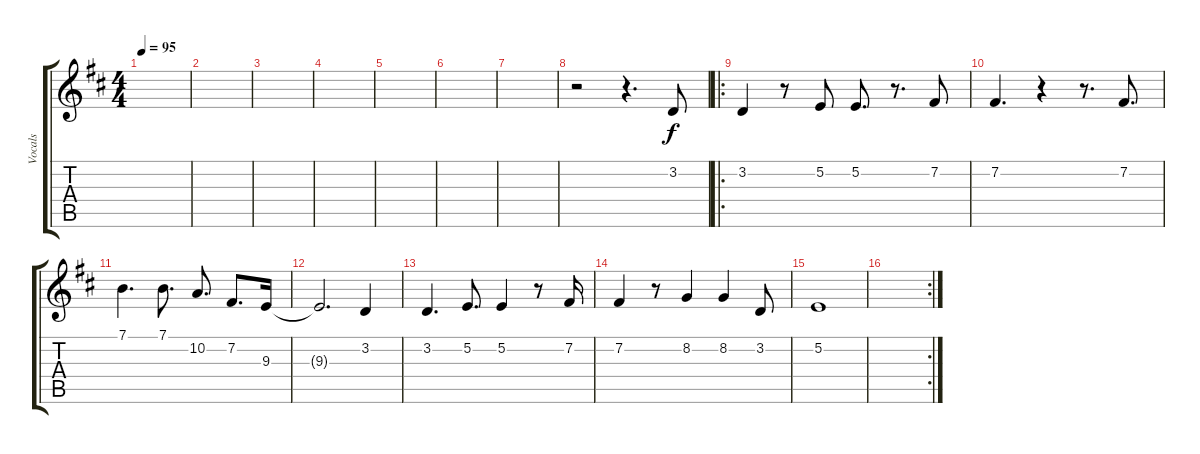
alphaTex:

\track ("Vocals" "Vocals") {instrument lead6voice}
\staff {score tabs}
\tuning (E4 B3 G3 D3 A2 E2) {hide}
\ts (4 4)
\tempo 95
\clef g2
\ks d
|
|
|
|
|
|
|
r.2 r.4{d} 3.2.8 |
\ro
3.2.4 r.8 5.2.8 5.2.8{d} r.8{d} 7.2.8 |
7.2.4{d} r.4 r.8{d} 7.2.8{d} |
7.1.4{d} 7.1.8{d} 10.2.8{d} 7.2.8{d} 9.3.16 |
9.3{t}.2{d} 3.2.4 |
3.2.4{d} 5.2.8{d} 5.2.4 r.8 7.2.16 |
7.2.4 r.8 8.2.4 8.2.4 3.2.8 |
5.2.1 |
\rc 2
